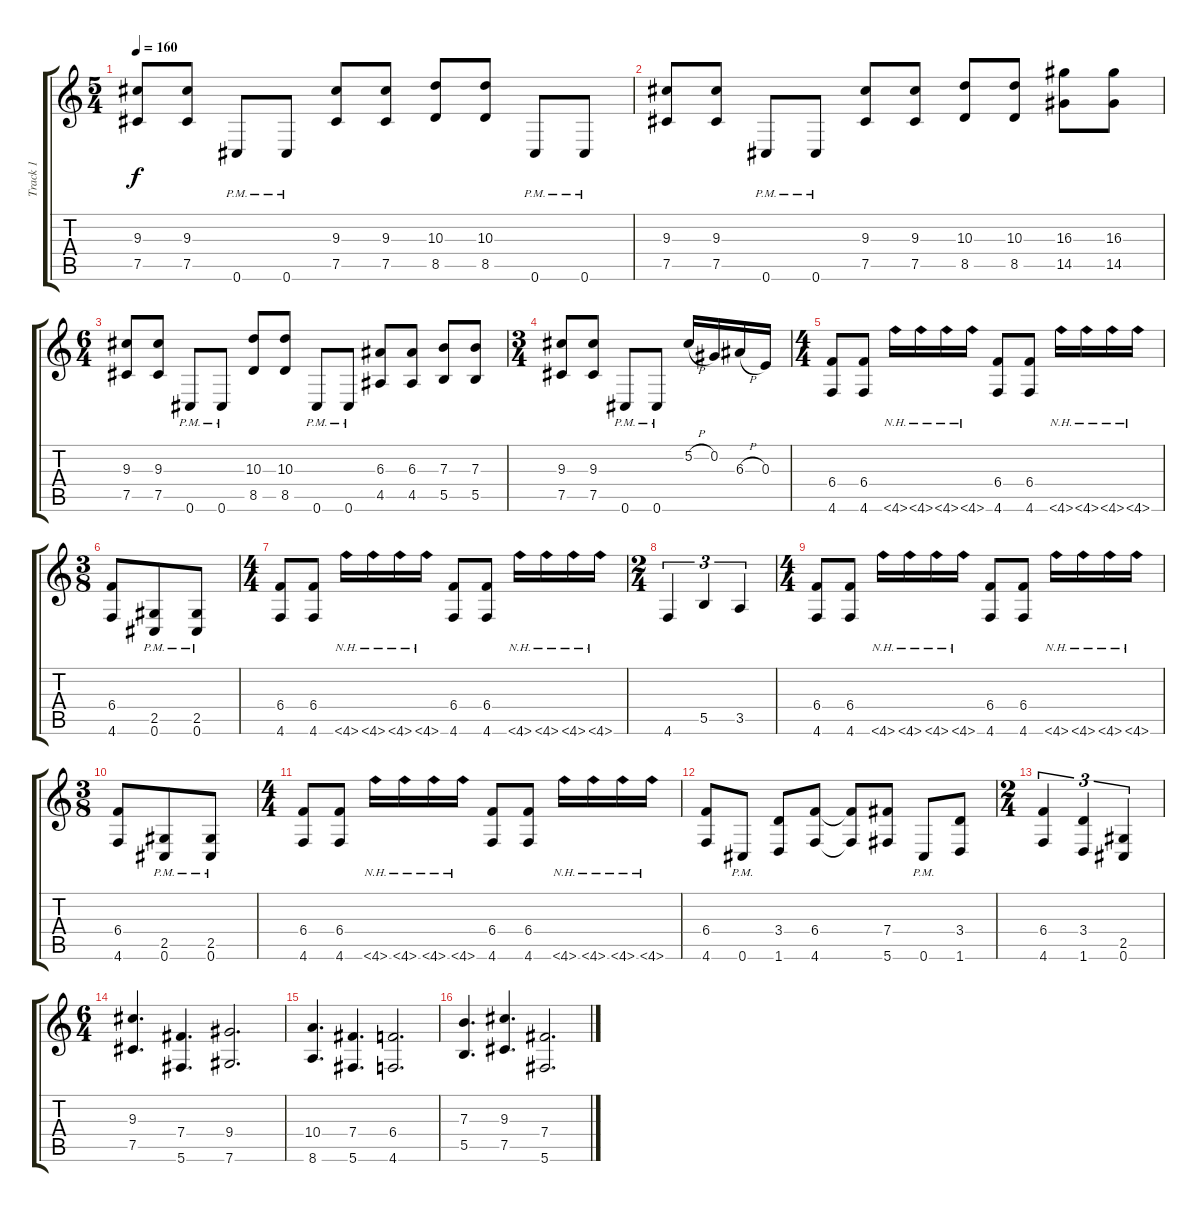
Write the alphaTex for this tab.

\track ("Track 1" "Track 1") {instrument distortionguitar}
\staff {score tabs}
\tuning (Db4 Ab3 E3 B2 Gb2 Db2) {hide}
\ts (5 4)
\tempo 160
\clef g2
\ks c
(9.3 7.5).8{dy f} (9.3 7.5).8 0.6{pm}.8 0.6{pm}.8 (9.3 7.5).8 (9.3 7.5).8 (10.3 8.5).8 (10.3 8.5).8 0.6{pm}.8 0.6{pm}.8 |
(9.3 7.5).8 (9.3 7.5).8 0.6{pm}.8 0.6{pm}.8 (9.3 7.5).8 (9.3 7.5).8 (10.3 8.5).8 (10.3 8.5).8 (16.3 14.5).8 (16.3 14.5).8 |
\ts (6 4)
(9.3 7.5).8 (9.3 7.5).8 0.6{pm}.8 0.6{pm}.8 (10.3 8.5).8 (10.3 8.5).8 0.6{pm}.8 0.6{pm}.8 (6.3 4.5).8 (6.3 4.5).8 (7.3 5.5).8 (7.3 5.5).8 |
\ts (3 4)
(9.3 7.5).8 (9.3 7.5).8 0.6{pm}.8 0.6{pm}.8 5.2{h}.16 0.2.16 6.3{h}.16 0.3.16 |
\ts (4 4)
(6.4 4.6).8 (6.4 4.6).8 4.6{nh}.16 4.6{nh}.16 4.6{nh}.16 4.6{nh}.16 (6.4 4.6).8 (6.4 4.6).8 4.6{nh}.16 4.6{nh}.16 4.6{nh}.16 4.6{nh}.16 |
\ts (3 8)
(6.4 4.6).8 (2.5{pm} 0.6).8 (2.5{pm} 0.6).8 |
\ts (4 4)
(6.4 4.6).8 (6.4 4.6).8 4.6{nh}.16 4.6{nh}.16 4.6{nh}.16 4.6{nh}.16 (6.4 4.6).8 (6.4 4.6).8 4.6{nh}.16 4.6{nh}.16 4.6{nh}.16 4.6{nh}.16 |
\ts (2 4)
4.6.4{tu (3 2)} 5.5.4{tu (3 2)} 3.5.4{tu (3 2)} |
\ts (4 4)
(6.4 4.6).8 (6.4 4.6).8 4.6{nh}.16 4.6{nh}.16 4.6{nh}.16 4.6{nh}.16 (6.4 4.6).8 (6.4 4.6).8 4.6{nh}.16 4.6{nh}.16 4.6{nh}.16 4.6{nh}.16 |
\ts (3 8)
(6.4 4.6).8 (2.5{pm} 0.6).8 (2.5{pm} 0.6).8 |
\ts (4 4)
(6.4 4.6).8 (6.4 4.6).8 4.6{nh}.16 4.6{nh}.16 4.6{nh}.16 4.6{nh}.16 (6.4 4.6).8 (6.4 4.6).8 4.6{nh}.16 4.6{nh}.16 4.6{nh}.16 4.6{nh}.16 |
(6.4 4.6).8 0.6{pm}.8 (3.4 1.6).8 (6.4 4.6).8 (6.4{t} 4.6{t}).8 (7.4 5.6).8 0.6{pm}.8 (3.4 1.6).8 |
\ts (2 4)
(6.4 4.6).4{tu (3 2)} (3.4 1.6).4{tu (3 2)} (2.5 0.6).4{tu (3 2)} |
\ts (6 4)
(9.3 7.5).4{d} (7.4 5.6).4{d} (9.4 7.6).2{d} |
(10.4 8.6).4{d} (7.4 5.6).4{d} (6.4 4.6).2{d} |
(7.3 5.5).4{d} (9.3 7.5).4{d} (7.4 5.6).2{d}
